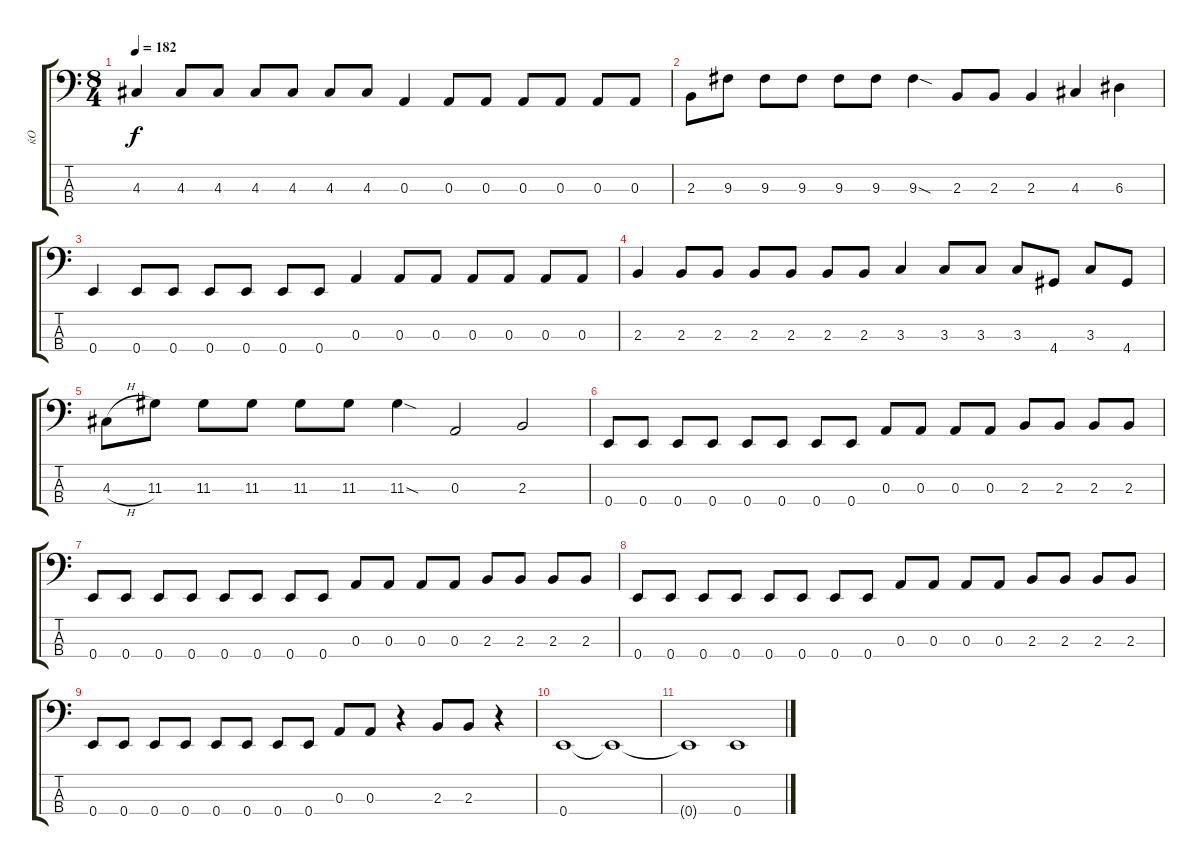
\track ("ќО" "ќО") {instrument electricbassfinger}
\staff {score tabs}
\tuning (G2 D2 A1 E1) {hide}
\ts (8 4)
\tempo 182
\clef f4
\ks c
4.3.4{dy f} 4.3.8 4.3.8 4.3.8 4.3.8 4.3.8 4.3.8 0.3.4 0.3.8 0.3.8 0.3.8 0.3.8 0.3.8 0.3.8 |
2.3.8 9.3.8 9.3.8 9.3.8 9.3.8 9.3.8 9.3{sod}.4 2.3.8 2.3.8 2.3.4 4.3.4 6.3.4 |
0.4.4 0.4.8 0.4.8 0.4.8 0.4.8 0.4.8 0.4.8 0.3.4 0.3.8 0.3.8 0.3.8 0.3.8 0.3.8 0.3.8 |
2.3.4 2.3.8 2.3.8 2.3.8 2.3.8 2.3.8 2.3.8 3.3.4 3.3.8 3.3.8 3.3.8 4.4.8 3.3.8 4.4.8 |
4.3{h}.8 11.3.8 11.3.8 11.3.8 11.3.8 11.3.8 11.3{sod}.4 0.3.2 2.3.2 |
0.4.8 0.4.8 0.4.8 0.4.8 0.4.8 0.4.8 0.4.8 0.4.8 0.3.8 0.3.8 0.3.8 0.3.8 2.3.8 2.3.8 2.3.8 2.3.8 |
0.4.8 0.4.8 0.4.8 0.4.8 0.4.8 0.4.8 0.4.8 0.4.8 0.3.8 0.3.8 0.3.8 0.3.8 2.3.8 2.3.8 2.3.8 2.3.8 |
0.4.8 0.4.8 0.4.8 0.4.8 0.4.8 0.4.8 0.4.8 0.4.8 0.3.8 0.3.8 0.3.8 0.3.8 2.3.8 2.3.8 2.3.8 2.3.8 |
0.4.8 0.4.8 0.4.8 0.4.8 0.4.8 0.4.8 0.4.8 0.4.8 0.3.8 0.3.8 r.4 2.3.8 2.3.8 r.4 |
0.4.1 0.4{t}.1 |
0.4{t}.1 0.4.1
